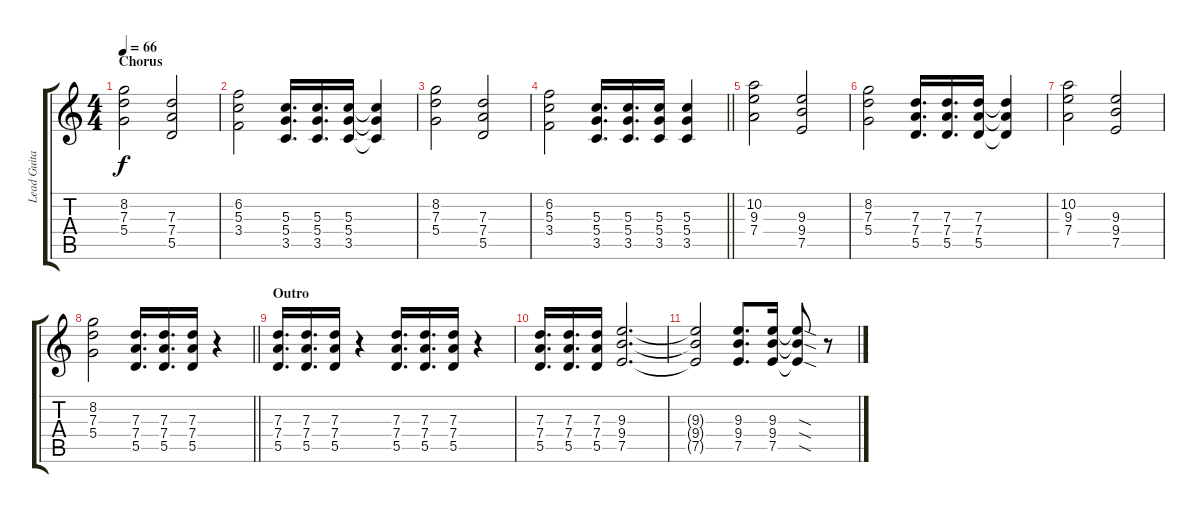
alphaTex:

\track ("Lead Guitar" "Lead Guita") {instrument distortionguitar}
\staff {score tabs}
\tuning (E4 B3 G3 D3 A2 E2) {hide}
\ts (4 4)
\section ("" "Chorus")
\tempo 66
\clef g2
\ks c
(8.2 7.3 5.4).2{dy f} (7.3 7.4 5.5).2 |
(6.2 5.3 3.4).2 (5.3 5.4 3.5).16{d} (5.3 5.4 3.5).16{d} (5.3 5.4 3.5).16 (5.3{t} 5.4{t} 3.5{t}).4 |
(8.2 7.3 5.4).2 (7.3 7.4 5.5).2 |
\barLineRight lightlight
(6.2 5.3 3.4).2 (5.3 5.4 3.5).16{d} (5.3 5.4 3.5).16{d} (5.3 5.4 3.5).16 (5.3 5.4 3.5).4 |
(10.2 9.3 7.4).2 (9.3 9.4 7.5).2 |
(8.2 7.3 5.4).2 (7.3 7.4 5.5).16{d} (7.3 7.4 5.5).16{d} (7.3 7.4 5.5).16 (7.3{t} 7.4{t} 5.5{t}).4 |
(10.2 9.3 7.4).2 (9.3 9.4 7.5).2 |
\barLineRight lightlight
(8.2 7.3 5.4).2 (7.3 7.4 5.5).16{d} (7.3 7.4 5.5).16{d} (7.3 7.4 5.5).16 r.4 |
\section ("" "Outro")
(7.3 7.4 5.5).16{d} (7.3 7.4 5.5).16{d} (7.3 7.4 5.5).16 r.4 (7.3 7.4 5.5).16{d} (7.3 7.4 5.5).16{d} (7.3 7.4 5.5).16 r.4 |
(7.3 7.4 5.5).16{d} (7.3 7.4 5.5).16{d} (7.3 7.4 5.5).16 (9.3 9.4 7.5).2{d} |
(9.3{t} 9.4{t} 7.5{t}).2 (9.3 9.4 7.5).8{d} (9.3 9.4 7.5).16 (9.3{sod t} 9.4{sod t} 7.5{sod t}).8 r.8
